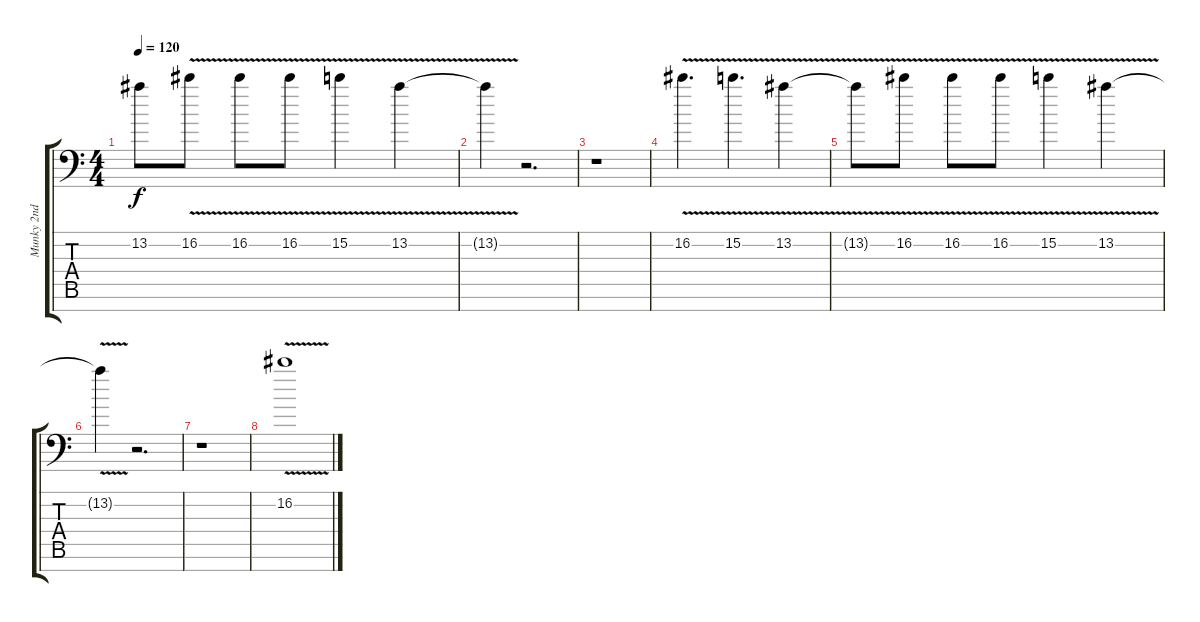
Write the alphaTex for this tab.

\track ("Munky 2nd Guitar" "Munky 2nd ") {instrument distortionguitar}
\staff {score tabs}
\tuning (D4 A3 F3 C3 G2 D2 A1) {hide}
\ts (4 4)
\tempo 120
\clef f4
\ks c
13.2{t}.8{dy f} 16.2{v}.8 16.2{v}.8 16.2{v}.8 15.2{v}.4 13.2{v}.4 |
13.2{t}.4 r.2{d} |
r.1 |
16.2{v}.4{d instrument orchestralharp} 15.2{v}.4{d} 13.2{v}.4 |
13.2{t}.8 16.2{v}.8 16.2{v}.8 16.2{v}.8 15.2{v}.4 13.2{v}.4 |
13.2{t}.4 r.2{d} |
r.1 |
16.2{v}.1
